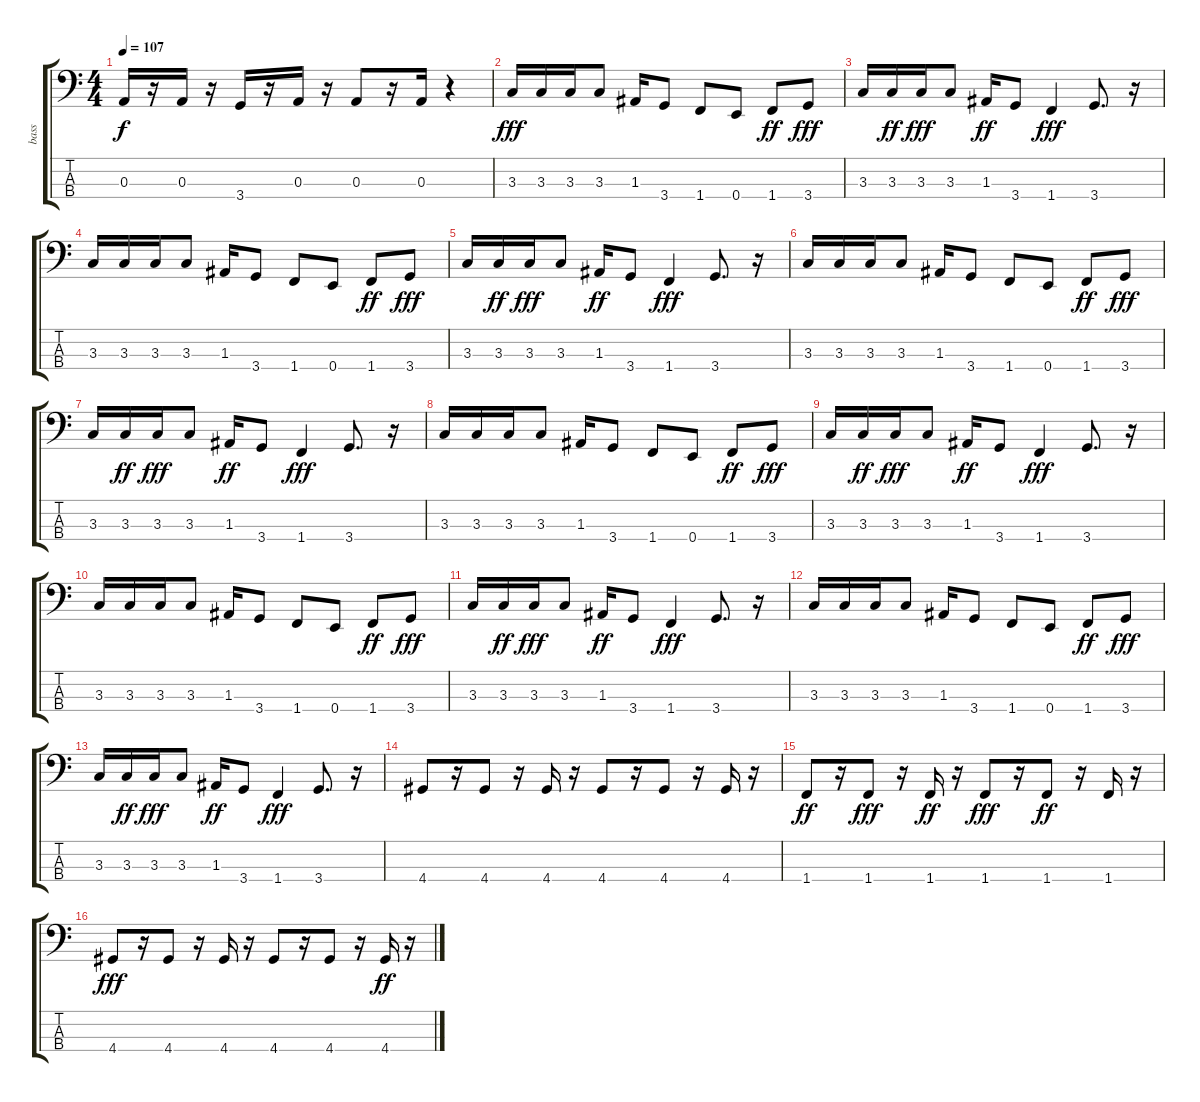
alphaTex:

\track ("bass                " "bass      ") {instrument fretlessbass}
\staff {score tabs}
\tuning (G2 D2 A1 E1) {hide}
\ts (4 4)
\tempo 107
\clef f4
\ks c
0.3.16{dy f} r.16 0.3.16 r.16 3.4.16 r.16 0.3.16 r.16 0.3.8 r.16 0.3.16 r.4 |
3.3.16{dy fff} 3.3.16 3.3.16 3.3.8 1.3.16 3.4.8 1.4.8 0.4.8 1.4.8{dy ff} 3.4.8{dy fff} |
3.3.16 3.3.16{dy ff} 3.3.16{dy fff} 3.3.8 1.3.16{dy ff} 3.4.8 1.4.4{dy fff} 3.4.8{d} r.16 |
3.3.16 3.3.16 3.3.16 3.3.8 1.3.16 3.4.8 1.4.8 0.4.8 1.4.8{dy ff} 3.4.8{dy fff} |
3.3.16 3.3.16{dy ff} 3.3.16{dy fff} 3.3.8 1.3.16{dy ff} 3.4.8 1.4.4{dy fff} 3.4.8{d} r.16 |
3.3.16 3.3.16 3.3.16 3.3.8 1.3.16 3.4.8 1.4.8 0.4.8 1.4.8{dy ff} 3.4.8{dy fff} |
3.3.16 3.3.16{dy ff} 3.3.16{dy fff} 3.3.8 1.3.16{dy ff} 3.4.8 1.4.4{dy fff} 3.4.8{d} r.16 |
3.3.16 3.3.16 3.3.16 3.3.8 1.3.16 3.4.8 1.4.8 0.4.8 1.4.8{dy ff} 3.4.8{dy fff} |
3.3.16 3.3.16{dy ff} 3.3.16{dy fff} 3.3.8 1.3.16{dy ff} 3.4.8 1.4.4{dy fff} 3.4.8{d} r.16 |
3.3.16 3.3.16 3.3.16 3.3.8 1.3.16 3.4.8 1.4.8 0.4.8 1.4.8{dy ff} 3.4.8{dy fff} |
3.3.16 3.3.16{dy ff} 3.3.16{dy fff} 3.3.8 1.3.16{dy ff} 3.4.8 1.4.4{dy fff} 3.4.8{d} r.16 |
3.3.16 3.3.16 3.3.16 3.3.8 1.3.16 3.4.8 1.4.8 0.4.8 1.4.8{dy ff} 3.4.8{dy fff} |
3.3.16 3.3.16{dy ff} 3.3.16{dy fff} 3.3.8 1.3.16{dy ff} 3.4.8 1.4.4{dy fff} 3.4.8{d} r.16 |
4.4.8 r.16 4.4.8 r.16 4.4.16 r.16 4.4.8 r.16 4.4.8 r.16 4.4.16 r.16 |
1.4.8{dy ff} r.16 1.4.8{dy fff} r.16 1.4.16{dy ff} r.16 1.4.8{dy fff} r.16 1.4.8{dy ff} r.16 1.4.16 r.16 |
4.4.8{dy fff} r.16 4.4.8 r.16 4.4.16 r.16 4.4.8 r.16 4.4.8 r.16 4.4.16{dy ff} r.16
